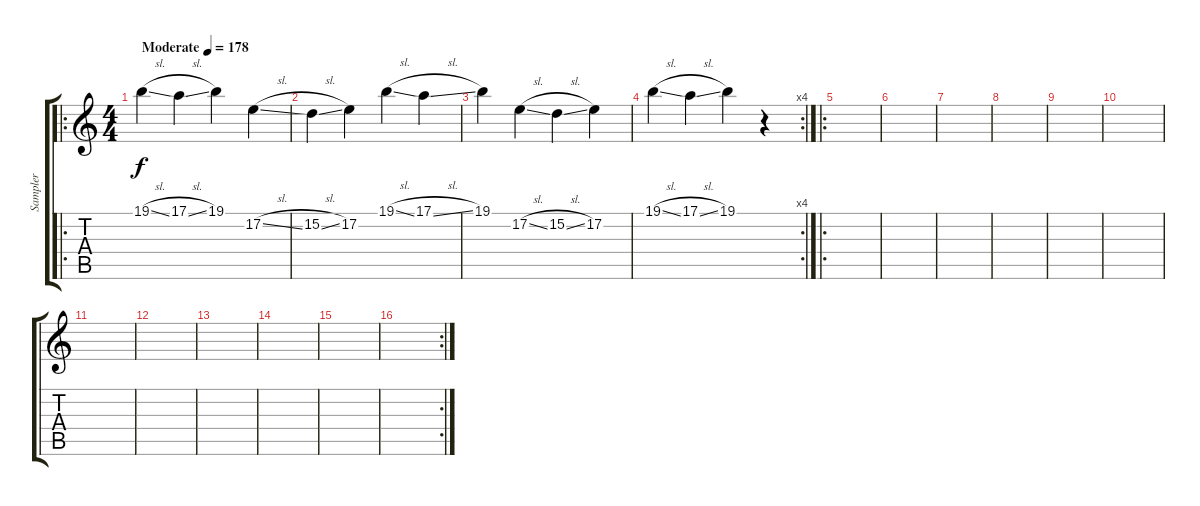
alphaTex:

\track ("Sampler" "Sampler") {instrument synthvoice}
\staff {score tabs}
\tuning (E4 B3 G3 D3 A2 E2) {hide}
\ro
\ts (4 4)
\tempo (178 "Moderate")
\clef g2
\ks c
19.1{sl}.4{dy f instrument synthvoice} 17.1{sl}.4 19.1.4 17.2{sl}.4 |
15.2{sl}.4 17.2.4 19.1{sl}.4 17.1{sl}.4 |
19.1.4 17.2{sl}.4 15.2{sl}.4 17.2.4 |
\rc 4
19.1{sl}.4 17.1{sl}.4 19.1.4 r.4 |
\ro
|
|
|
|
|
|
|
|
|
|
|
\rc 2
